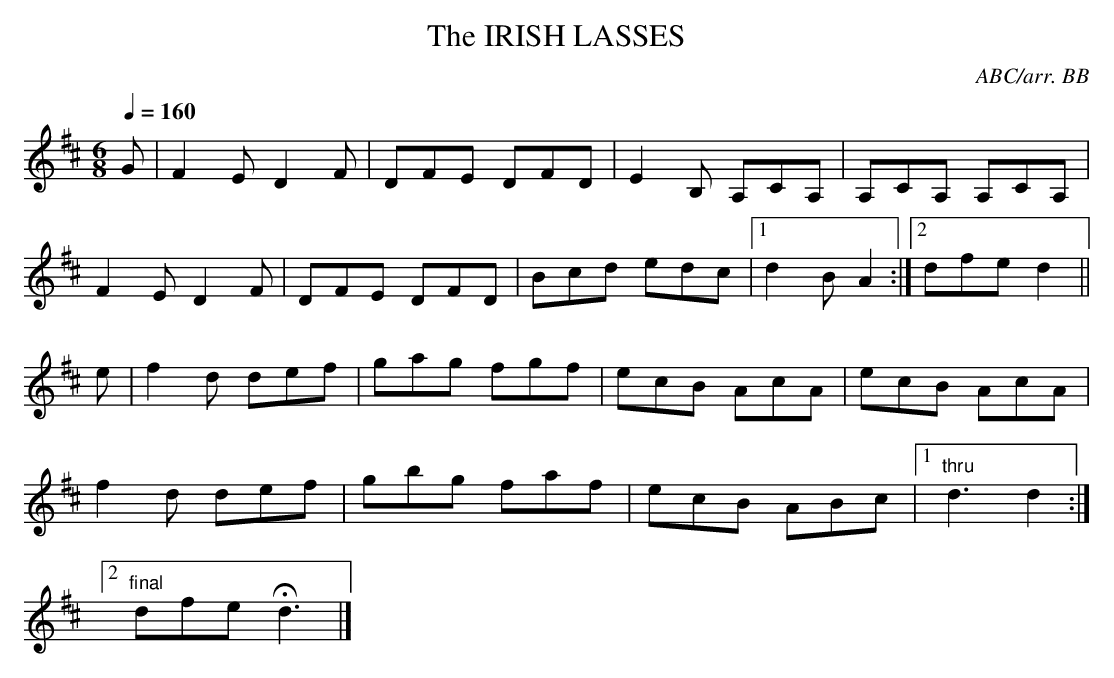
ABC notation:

X:1
T:IRISH LASSES, The
C:ABC/arr. BB
Q:1/4=160
M:6/8
L:1/8
K:D
G|F2E D2F|DFE DFD|E2B, A,CA,|A,CA,  A,CA, |
F2E D2F|DFE DFD|Bcd edc |1 d2B A2 :|2 dfe d2 ||
e|f2d def|gag fgf|ecB AcA|ecB AcA |
f2d def|gbg faf|ecB ABc |1 "thru"d3 d2 :|
[2 "final"dfe Hd3|]
